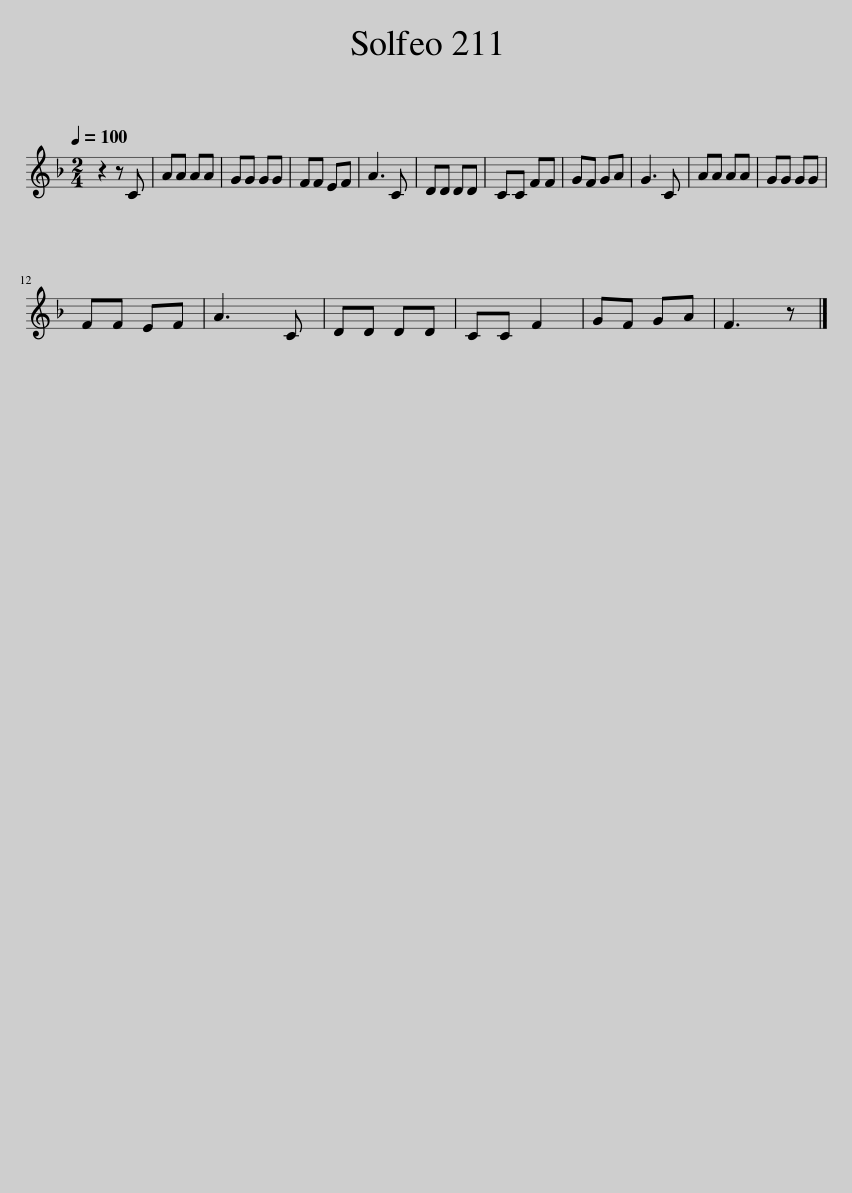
X:1
L:1/8
Q:1/4=100
M:2/4
I:linebreak $
K:F
V:1 treble
V:1
 z2 z C | AA AA | GG GG | FF EF | A3 C | %5
 DD DD | CC FF | GF GA | G3 C | AA AA | %10
 GG GG |$ FF EF | A3 C | DD DD | CC F2 | %15
 GF GA | F3 z |] %17
